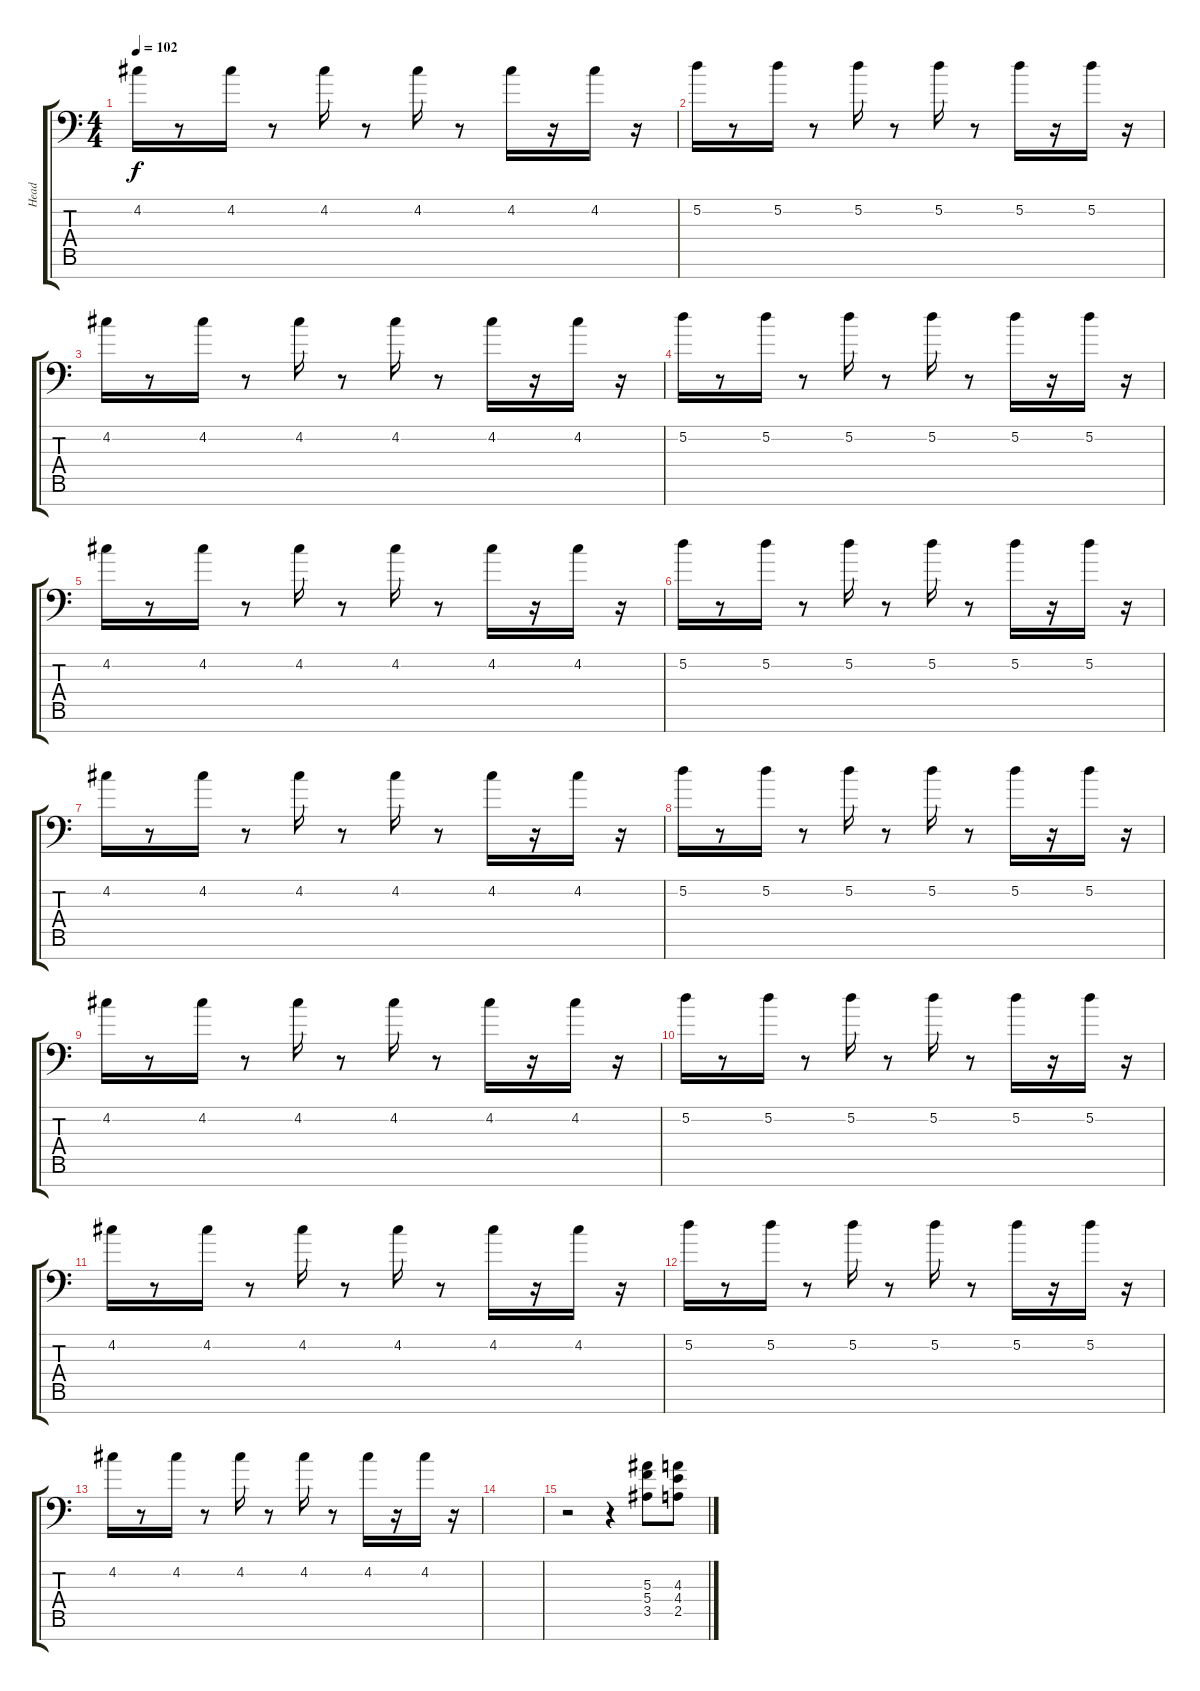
\track ("Head" "Head") {instrument distortionguitar}
\staff {score tabs}
\tuning (D4 A3 F3 C3 G2 D2 A1) {hide}
\ts (4 4)
\tempo 102
\clef f4
\ks c
4.2.16{dy f} r.8 4.2.16 r.8 4.2.16 r.8 4.2.16 r.8 4.2.16 r.16 4.2.16 r.16 |
5.2.16 r.8 5.2.16 r.8 5.2.16 r.8 5.2.16 r.8 5.2.16 r.16 5.2.16 r.16 |
4.2.16 r.8 4.2.16 r.8 4.2.16 r.8 4.2.16 r.8 4.2.16 r.16 4.2.16 r.16 |
5.2.16 r.8 5.2.16 r.8 5.2.16 r.8 5.2.16 r.8 5.2.16 r.16 5.2.16 r.16 |
4.2.16 r.8 4.2.16 r.8 4.2.16 r.8 4.2.16 r.8 4.2.16 r.16 4.2.16 r.16 |
5.2.16 r.8 5.2.16 r.8 5.2.16 r.8 5.2.16 r.8 5.2.16 r.16 5.2.16 r.16 |
4.2.16 r.8 4.2.16 r.8 4.2.16 r.8 4.2.16 r.8 4.2.16 r.16 4.2.16 r.16 |
5.2.16 r.8 5.2.16 r.8 5.2.16 r.8 5.2.16 r.8 5.2.16 r.16 5.2.16 r.16 |
4.2.16 r.8 4.2.16 r.8 4.2.16 r.8 4.2.16 r.8 4.2.16 r.16 4.2.16 r.16 |
5.2.16 r.8 5.2.16 r.8 5.2.16 r.8 5.2.16 r.8 5.2.16 r.16 5.2.16 r.16 |
4.2.16 r.8 4.2.16 r.8 4.2.16 r.8 4.2.16 r.8 4.2.16 r.16 4.2.16 r.16 |
5.2.16 r.8 5.2.16 r.8 5.2.16 r.8 5.2.16 r.8 5.2.16 r.16 5.2.16 r.16 |
4.2.16 r.8 4.2.16 r.8 4.2.16 r.8 4.2.16 r.8 4.2.16 r.16 4.2.16 r.16 |
|
r.2 r.4 (5.3 5.4 3.5).8{volume 12 instrument distortionguitar} (4.3 4.4 2.5).8
